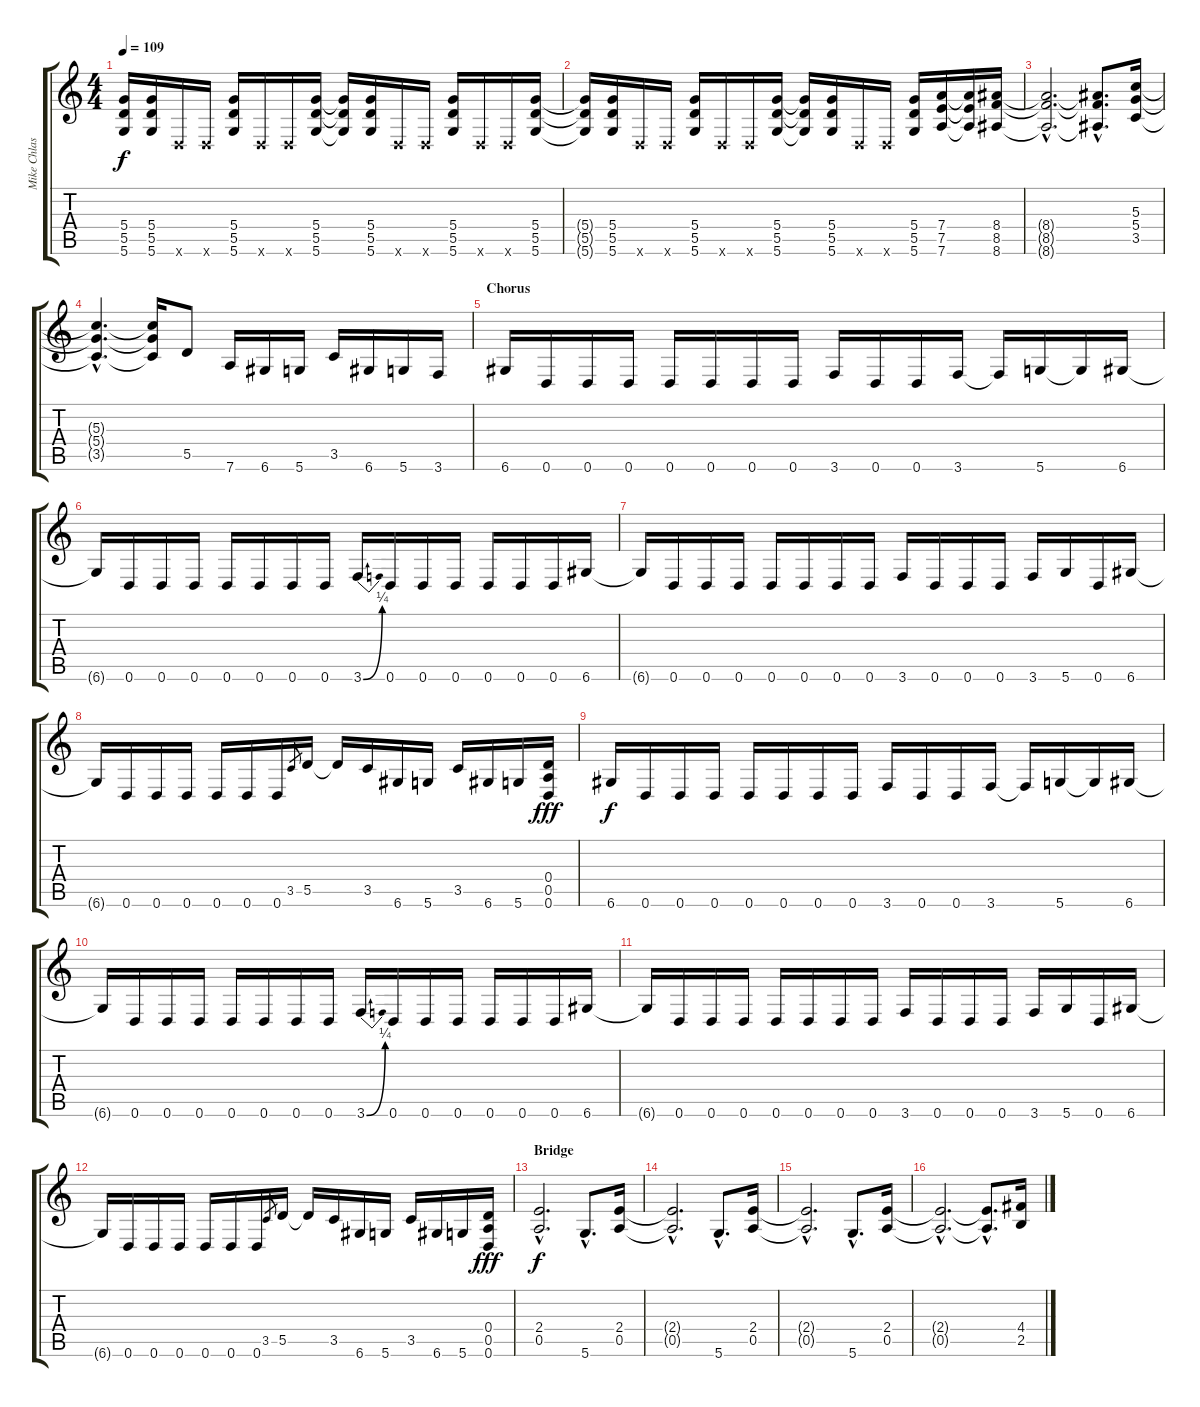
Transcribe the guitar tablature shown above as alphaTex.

\track ("Mike Chlasciak" "Mike Chlas") {instrument distortionguitar}
\staff {score tabs}
\tuning (E4 B3 G3 D3 A2 D2) {hide}
\ts (4 4)
\tempo 109
\clef g2
\ks c
(5.4{t} 5.5{t} 5.6{t}).16{dy f} (5.4 5.5 5.6).16 0.6{x}.16 0.6{x}.16 (5.4 5.5 5.6).16 0.6{x}.16 0.6{x}.16 (5.4 5.5 5.6).16 (5.4{t} 5.5{t} 5.6{t}).16 (5.4 5.5 5.6).16 0.6{x}.16 0.6{x}.16 (5.4 5.5 5.6).16 0.6{x}.16 0.6{x}.16 (5.4 5.5 5.6).16 |
(5.4{t} 5.5{t} 5.6{t}).16 (5.4 5.5 5.6).16 0.6{x}.16 0.6{x}.16 (5.4 5.5 5.6).16 0.6{x}.16 0.6{x}.16 (5.4 5.5 5.6).16 (5.4{t} 5.5{t} 5.6{t}).16 (5.4 5.5 5.6).16 0.6{x}.16 0.6{x}.16 (5.4 5.5 5.6).16 (7.4 7.5 7.6).16 (7.4{t} 7.5{t} 7.6{t}).16 (8.4 8.5 8.6).16 |
(8.4{hac t} 8.5{hac t} 8.6{hac t}).2{d} (8.4{hac t} 8.5{hac t} 8.6{hac t}).8{d} (5.3 5.4 3.5).16 |
(5.3{hac t} 5.4{hac t} 3.5{hac t}).4{d} (5.3{t} 5.4{t} 3.5{t}).16 5.5.8 7.6.16 6.6.16 5.6.16 3.5.16 6.6.16 5.6.16 3.6.16 |
\section ("" "Chorus")
6.6.16 0.6.16 0.6.16 0.6.16 0.6.16 0.6.16 0.6.16 0.6.16 3.6.16 0.6.16 0.6.16 3.6.16 3.6{t}.16 5.6.16 5.6{t}.16 6.6.16 |
6.6{t}.16 0.6.16 0.6.16 0.6.16 0.6.16 0.6.16 0.6.16 0.6.16 3.6{be (bend 0 0 60 1)}.16 0.6.16 0.6.16 0.6.16 0.6.16 0.6.16 0.6.16 6.6.16 |
6.6{t}.16 0.6.16 0.6.16 0.6.16 0.6.16 0.6.16 0.6.16 0.6.16 3.6.16 0.6.16 0.6.16 0.6.16 3.6.16 5.6.16 0.6.16 6.6.16 |
6.6{t}.16 0.6.16 0.6.16 0.6.16 0.6.16 0.6.16 0.6.16 3.5.8{gr} 5.5.16 5.5{t}.16 3.5.16 6.6.16 5.6.16 3.5.16 6.6.16 5.6.16 (0.4 0.5 0.6).16{dy fff} |
6.6.16{dy f} 0.6.16 0.6.16 0.6.16 0.6.16 0.6.16 0.6.16 0.6.16 3.6.16 0.6.16 0.6.16 3.6.16 3.6{t}.16 5.6.16 5.6{t}.16 6.6.16 |
6.6{t}.16 0.6.16 0.6.16 0.6.16 0.6.16 0.6.16 0.6.16 0.6.16 3.6{be (bend 0 0 60 1)}.16 0.6.16 0.6.16 0.6.16 0.6.16 0.6.16 0.6.16 6.6.16 |
6.6{t}.16 0.6.16 0.6.16 0.6.16 0.6.16 0.6.16 0.6.16 0.6.16 3.6.16 0.6.16 0.6.16 0.6.16 3.6.16 5.6.16 0.6.16 6.6.16 |
6.6{t}.16 0.6.16 0.6.16 0.6.16 0.6.16 0.6.16 0.6.16 3.5.8{gr} 5.5.16 5.5{t}.16 3.5.16 6.6.16 5.6.16 3.5.16 6.6.16 5.6.16 (0.4 0.5 0.6).16{dy fff} |
\section ("" "Bridge")
(2.4{hac} 0.5{hac}).2{d dy f} 5.6{hac}.8{d} (2.4 0.5).16 |
(2.4{hac t} 0.5{hac t}).2{d} 5.6{hac}.8{d} (2.4 0.5).16 |
(2.4{hac t} 0.5{hac t}).2{d} 5.6{hac}.8{d} (2.4 0.5).16 |
(2.4{hac t} 0.5{hac t}).2{d} (2.4{hac t} 0.5{hac t}).8{d} (4.4 2.5).16
